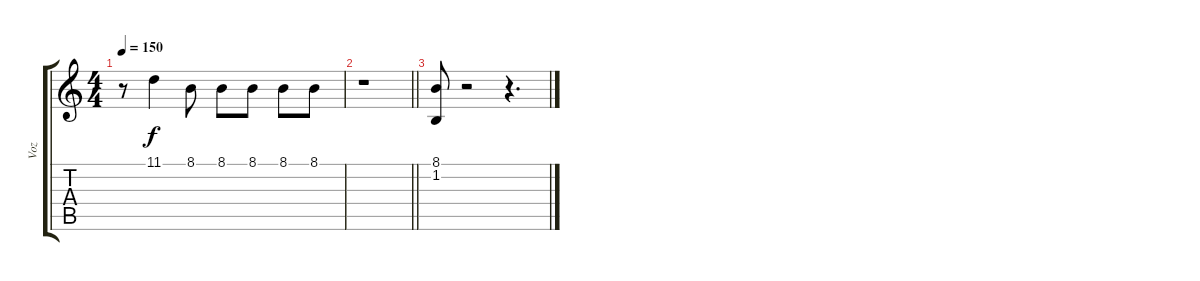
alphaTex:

\track ("Voz" "Voz") {instrument cello}
\staff {score tabs}
\tuning (Eb4 Bb3 Gb3 Db3 Ab2 Eb2) {hide}
\ts (4 4)
\tempo 150
\clef g2
\ks c
r.8{dy f} 11.1.4 8.1.8 8.1.8 8.1.8 8.1.8 8.1.8 |
\barLineRight lightlight
r.1 |
(8.1 1.2).8 r.2 r.4{d}
